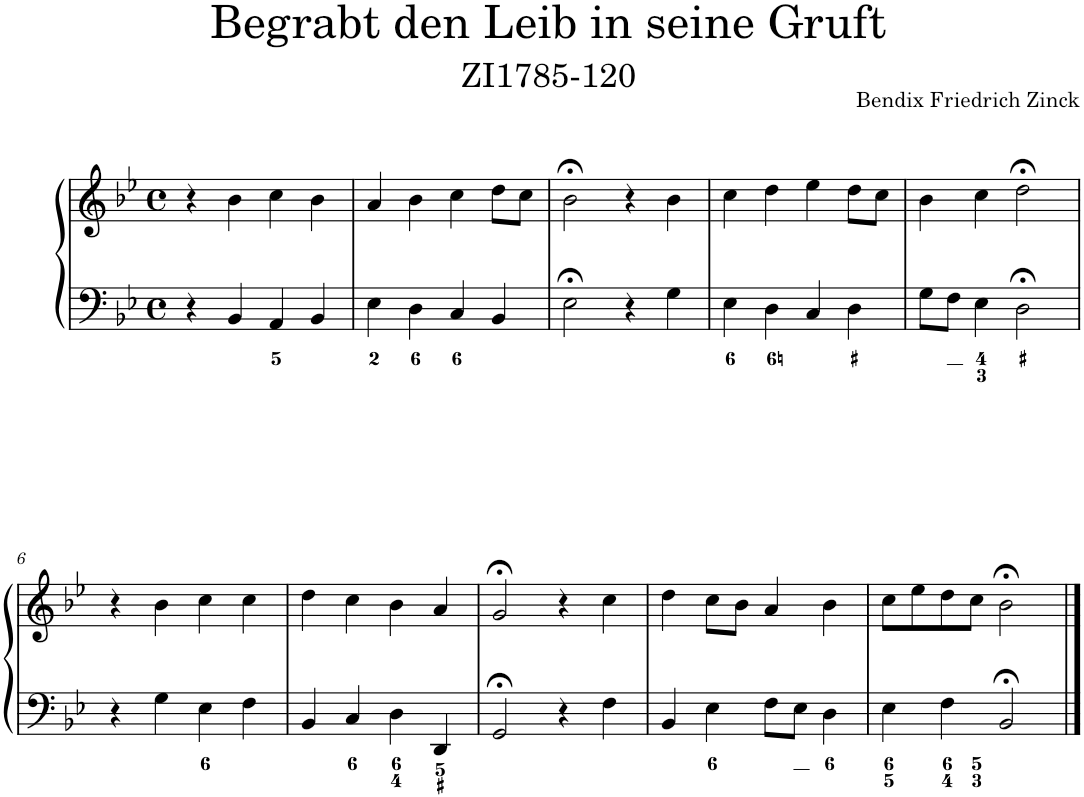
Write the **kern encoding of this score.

**kern	**kern
*part1	*part1
*staff2	*staff1
*I"Piano	*
*I'Pno.	*
*clefF4	*clefG2
*k[b-e-]	*k[b-e-]
*M4/4	*M4/4
*met(c)	*met(c)
=1	=1
4r	4r
4BB-/	4b-\
4AA/	4cc\
4BB-/	4b-\
=2	=2
4E-\	4a/
4D\	4b-\
4C/	4cc\
4BB-/	8dd\L
.	8cc\J
=3	=3
2E-;<\	2b-;<\
4r	4r
4G\	4b-\
=4	=4
4E-\	4cc\
4D\	4dd\
4C/	4ee-\
4D\	8dd\L
.	8cc\J
=5	=5
8G\L	4b-\
8F\J	.
4E-\	4cc\
2D;<\	2dd;<\
!!LO:LB:g=z
=6	=6
4r	4r
4G\	4b-\
4E-\	4cc\
4F\	4cc\
=7	=7
4BB-/	4dd\
4C/	4cc\
4D\	4b-\
4DD/	4a/
=8	=8
2GG;</	2g;</
4r	4r
4F\	4cc\
=9	=9
4BB-/	4dd\
4E-\	8cc\L
.	8b-\J
8F\L	4a/
8E-\J	.
4D\	4b-\
=10	=10
4E-\	8cc\L
.	8ee-\
4F\	8dd\
.	8cc\J
2BB-;</	2b-;<\
==	==
*-	*-
